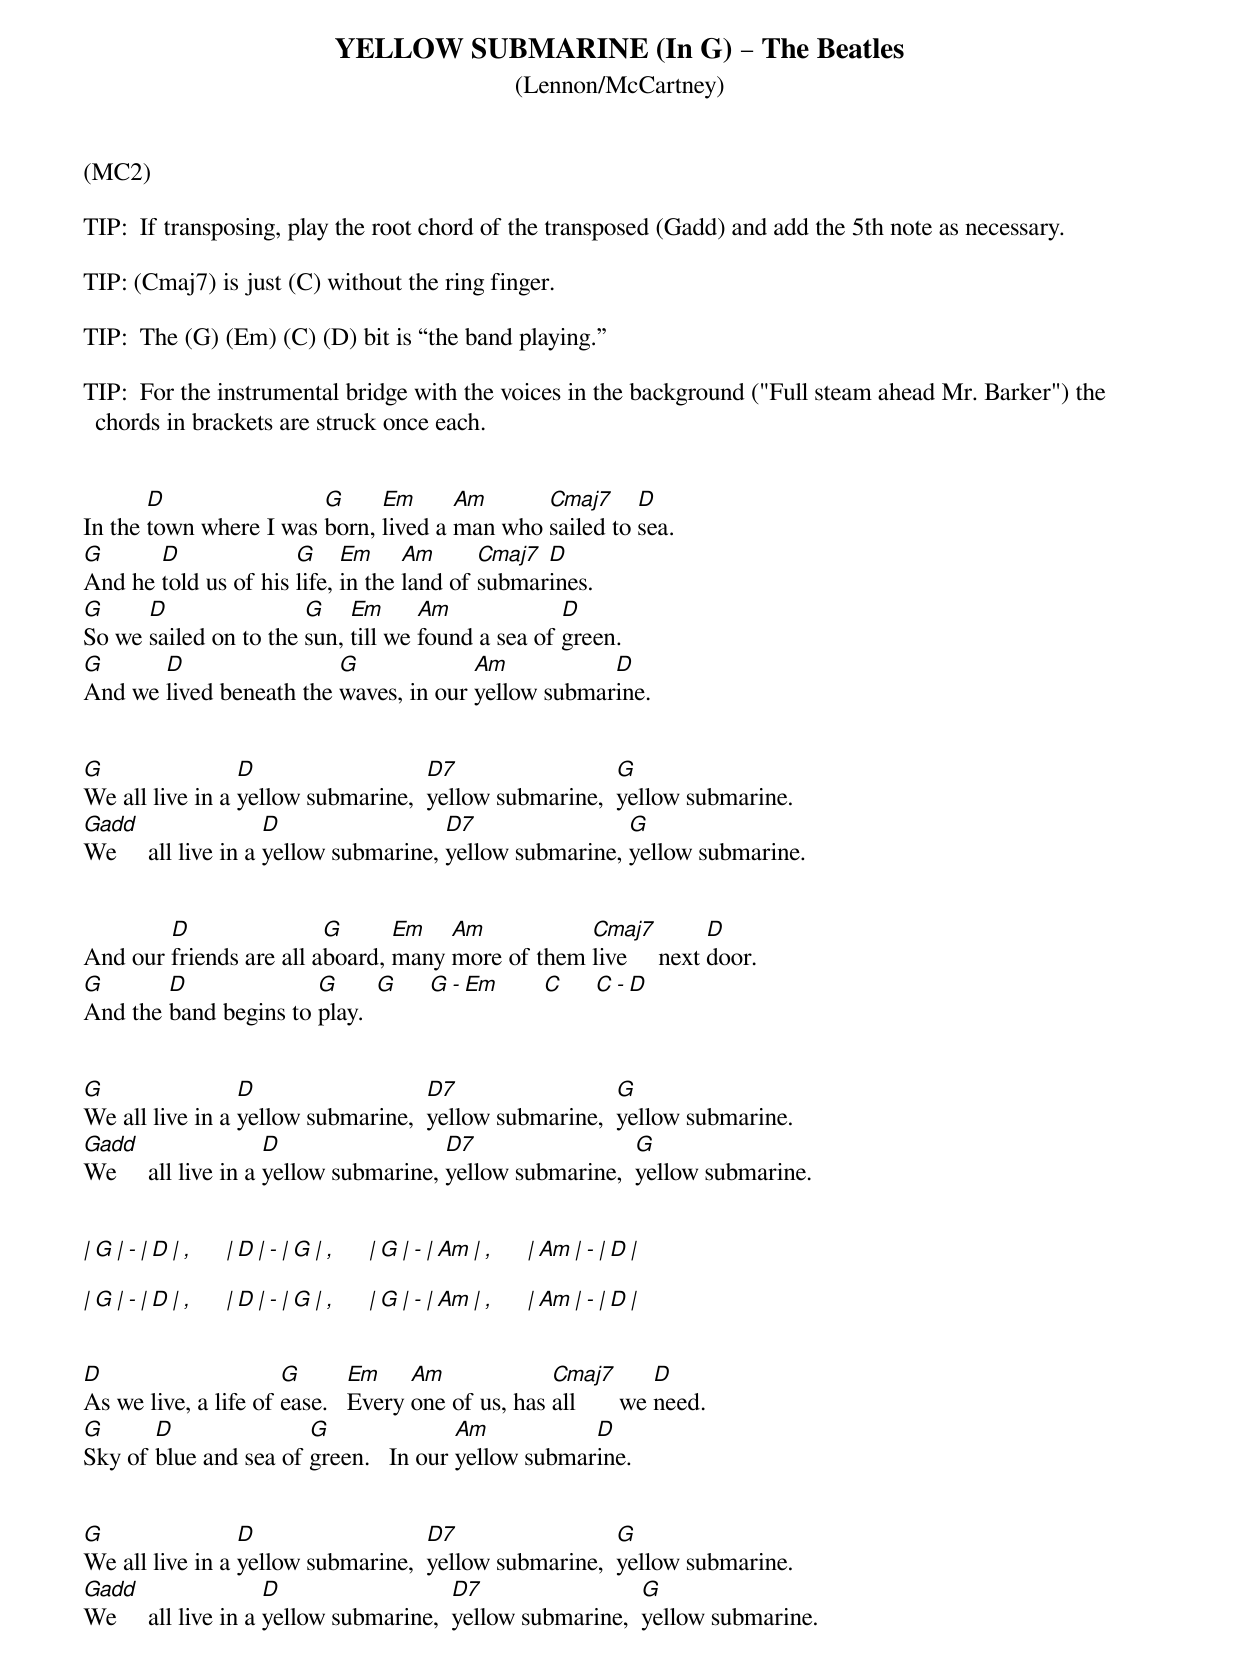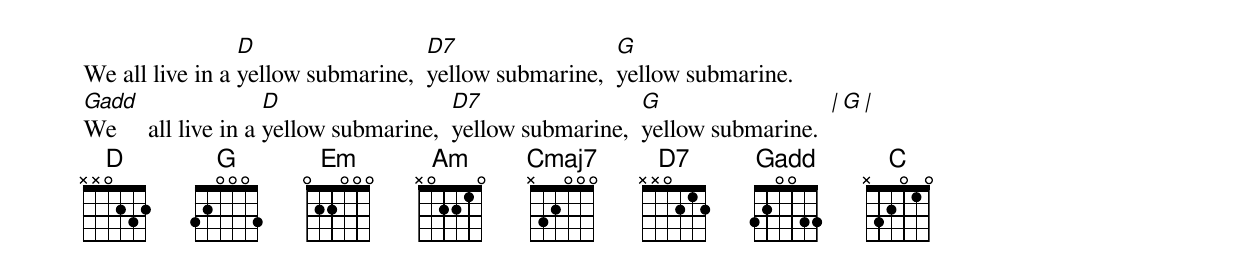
{define: Gadd base-fret 1 frets 3 2 0 0 3 3}
{t: YELLOW SUBMARINE (In G) – The Beatles }
{st: (Lennon/McCartney)  }
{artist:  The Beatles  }
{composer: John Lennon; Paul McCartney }


(MC2)

TIP:  If transposing, play the root chord of the transposed (Gadd) and add the 5th note as necessary.

TIP: (Cmaj7) is just (C) without the ring finger.

TIP:  The (G) (Em) (C) (D) bit is “the band playing.”

TIP:  For the instrumental bridge with the voices in the background ("Full steam ahead Mr. Barker") the chords in brackets are struck once each.


In the [D]town where I was [G]born, [Em]lived a [Am]man who [Cmaj7]sailed to [D]sea.
[G]And he [D]told us of his [G]life, [Em]in the [Am]land of [Cmaj7]submar[D]ines.
[G]So we [D]sailed on to the [G]sun, [Em]till we [Am]found a sea of [D]green.
[G]And we [D]lived beneath the [G]waves, in our [Am]yellow submar[D]ine.


[G]We all live in a [D]yellow submarine,  [D7]yellow submarine,  [G]yellow submarine.
[Gadd]We     all live in a [D]yellow submarine, [D7]yellow submarine, [G]yellow submarine.


And our [D]friends are all a[G]board, [Em]many [Am]more of them [Cmaj7]live     next [D]door.
[G]And the [D]band begins to [G]play.  [G]     [G][-][Em]       [C]     [C][-][D]


[G]We all live in a [D]yellow submarine,  [D7]yellow submarine,  [G]yellow submarine.
[Gadd]We     all live in a [D]yellow submarine, [D7]yellow submarine,  [G]yellow submarine.


[|][G][|][-][|][D][|][,]     [|][D][|][-][|][G][|][,]     [|][G][|][-][|][Am][|][,]     [|][Am][|][-][|][D][|]

[|][G][|][-][|][D][|][,]     [|][D][|][-][|][G][|][,]     [|][G][|][-][|][Am][|][,]     [|][Am][|][-][|][D][|]


[D]As we live, a life of [G]ease.   [Em]Every [Am]one of us, has [Cmaj7]all       we [D]need.
[G]Sky of [D]blue and sea of [G]green.   In our [Am]yellow submar[D]ine.


[G]We all live in a [D]yellow submarine,  [D7]yellow submarine,  [G]yellow submarine.
[Gadd]We     all live in a [D]yellow submarine,  [D7]yellow submarine,  [G]yellow submarine.


We all live in a [D]yellow submarine,  [D7]yellow submarine,  [G]yellow submarine.
[Gadd]We     all live in a [D]yellow submarine,  [D7]yellow submarine,  [G]yellow submarine.  [|][G][|]
